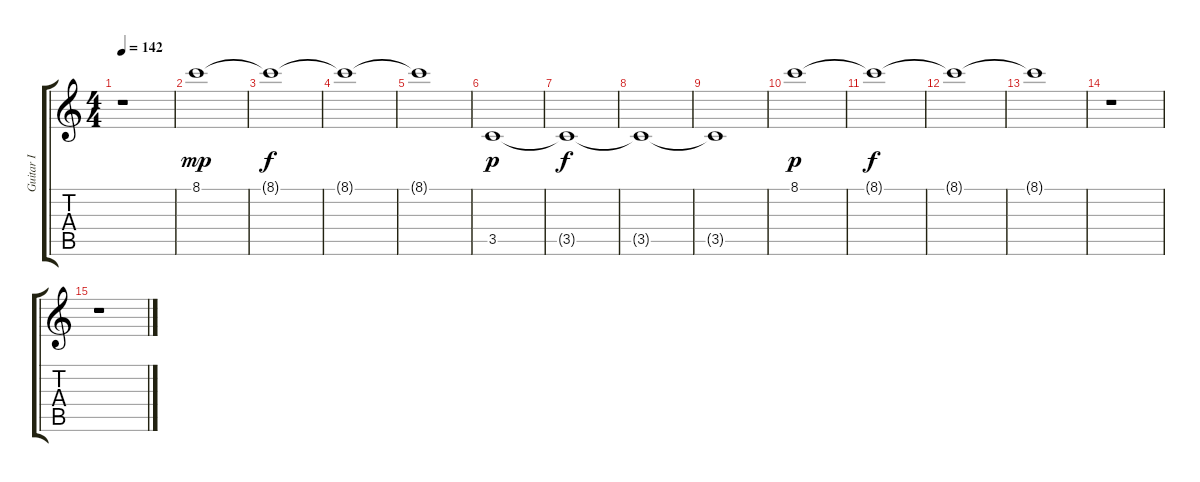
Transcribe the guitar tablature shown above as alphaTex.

\track ("Guitar I" "Guitar I") {instrument distortionguitar}
\staff {score tabs}
\tuning (E4 B3 G3 D3 A2 E2) {hide}
\ts (4 4)
\tempo 142
\clef g2
\ks c
r.1{dy f} |
8.1.1{dy mp} |
8.1{t}.1{dy f} |
8.1{t}.1 |
8.1{t}.1 |
3.5.1{dy p} |
3.5{t}.1{dy f} |
3.5{t}.1 |
3.5{t}.1 |
8.1.1{dy p} |
8.1{t}.1{dy f} |
8.1{t}.1 |
8.1{t}.1 |
r.1 |
r.1
